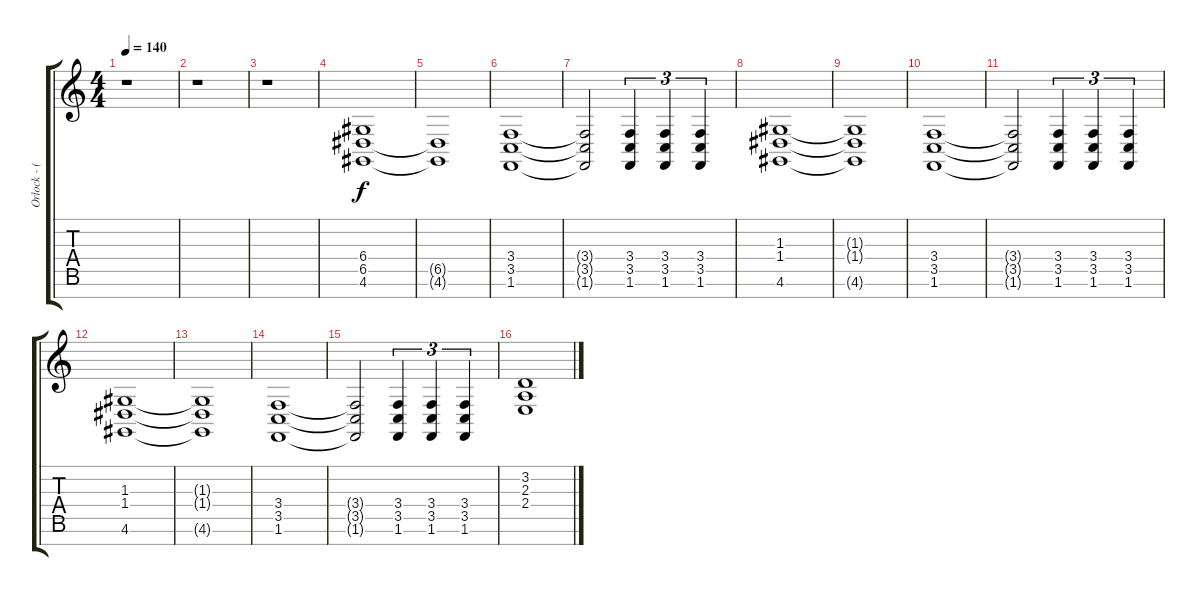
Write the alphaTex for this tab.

\track ("Orlock - (Strings)" "Orlock - (") {instrument stringensemble1}
\staff {score tabs}
\tuning (E4 B3 G3 D3 A2 E2 B1) {hide}
\ts (4 4)
\tempo 140
\clef g2
\ks c
r.1{dy fff} |
r.1 |
r.1 |
(6.4 6.5 4.6).1{dy f balance 8} |
(6.5{t} 4.6{t}).1{balance 8} |
(3.4 3.5 1.6).1{balance 8} |
(3.4{t} 3.5{t} 1.6{t}).2{balance 8} (3.4 3.5 1.6).4{tu (3 2)} (3.4 3.5 1.6).4{tu (3 2)} (3.4 3.5 1.6).4{tu (3 2)} |
(1.3 1.4 4.6).1{balance 8} |
(1.3{t} 1.4{t} 4.6{t}).1{balance 8} |
(3.4 3.5 1.6).1{balance 8} |
(3.4{t} 3.5{t} 1.6{t}).2{balance 8} (3.4 3.5 1.6).4{tu (3 2)} (3.4 3.5 1.6).4{tu (3 2)} (3.4 3.5 1.6).4{tu (3 2)} |
(1.3 1.4 4.6).1{balance 8} |
(1.3{t} 1.4{t} 4.6{t}).1{balance 8} |
(3.4 3.5 1.6).1{balance 8} |
(3.4{t} 3.5{t} 1.6{t}).2{balance 8} (3.4 3.5 1.6).4{tu (3 2)} (3.4 3.5 1.6).4{tu (3 2)} (3.4 3.5 1.6).4{tu (3 2)} |
(3.2 2.3 2.4).1
